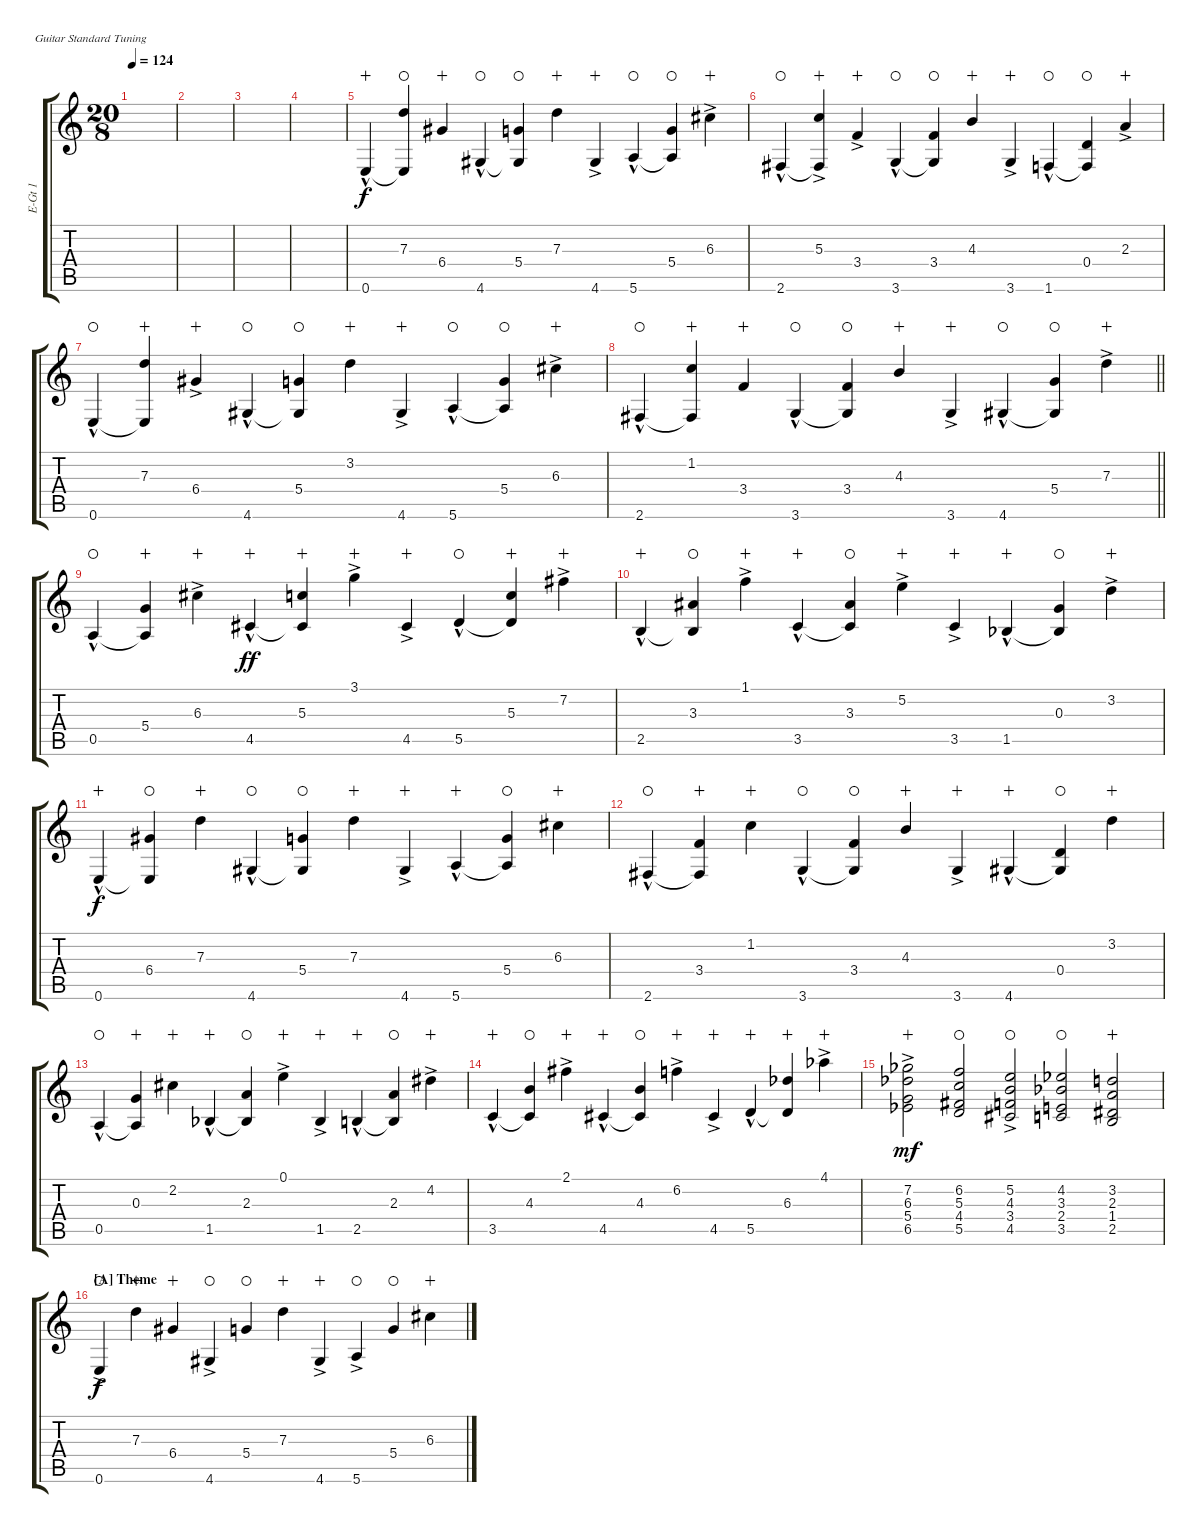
\bracketExtendMode groupsimilarinstruments
\otherSystemsTrackNameOrientation horizontal
\track ("E-Guitar 1 (wah)" "E-Gt 1") {instrument electricguitarclean}
\staff {score tabs}
\tuning (E4 B3 G3 D3 A2 E2)
\ts (20 8)
\tempo 124
\clef g2
\ks c
|
|
|
|
0.6{hac}.4{dy f wahc beam Up} (7.3 0.6{t}).4{waho beam Up} 6.4{acc #}.4{wahc beam Up} 4.6{hac acc #}.4{waho beam Up} (5.4 4.6{t acc #}).4{waho beam Up} 7.3.4{wahc beam Down} 4.6{ac acc #}.4{wahc beam Up} 5.6{hac}.4{waho beam Up} (5.4 5.6{t}).4{waho beam Up} 6.3{ac acc #}.4{wahc beam Down} |
2.6{hac acc #}.4{waho beam Up} (5.3{ac} 2.6{t acc #}).4{wahc beam Up} 3.4{ac}.4{wahc beam Up} 3.6{hac}.4{waho beam Up} (3.4 3.6{t}).4{waho beam Up} 4.3.4{wahc beam Up} 3.6{ac}.4{wahc beam Up} 1.6{hac}.4{waho beam Up} (0.4 1.6{t}).4{waho beam Up} 2.3{ac}.4{wahc beam Up} |
0.6{hac}.4{waho beam Up} (7.3 0.6{t}).4{wahc beam Up} 6.4{ac acc #}.4{wahc beam Up} 4.6{hac acc #}.4{waho beam Up} (5.4 4.6{t acc #}).4{waho beam Up} 3.2.4{wahc beam Down} 4.6{ac acc #}.4{wahc beam Up} 5.6{hac}.4{waho beam Up} (5.4 5.6{t}).4{waho beam Up} 6.3{ac acc #}.4{wahc beam Down} |
\barLineRight lightlight
2.6{hac acc #}.4{waho beam Up} (1.2 2.6{t acc #}).4{wahc beam Up} 3.4.4{wahc beam Up} 3.6{hac}.4{waho beam Up} (3.4 3.6{t}).4{waho beam Up} 4.3.4{wahc beam Up} 3.6{ac}.4{wahc beam Up} 4.6{hac acc #}.4{waho beam Up} (5.4 4.6{t acc #}).4{waho beam Up} 7.3{ac}.4{wahc beam Down} |
0.5{hac}.4{waho beam Up} (5.4 0.5{t}).4{wahc beam Up} 6.3{ac acc #}.4{wahc beam Down} 4.5{hac acc #}.4{dy ff wahc beam Up} (5.3 4.5{t acc #}).4{wahc beam Up} 3.1{ac}.4{wahc beam Down} 4.5{ac acc #}.4{wahc beam Up} 5.5{hac}.4{waho beam Up} (5.3 5.5{t}).4{wahc beam Up} 7.2{ac acc #}.4{wahc beam Down} |
2.5{hac}.4{wahc beam Up} (3.3{acc #} 2.5{t}).4{waho beam Up} 1.1{ac}.4{wahc beam Down} 3.5{hac}.4{wahc beam Up} (3.3{acc #} 3.5{t}).4{waho beam Up} 5.2{ac}.4{wahc beam Down} 3.5{ac}.4{wahc beam Up} 1.5{hac acc b}.4{wahc beam Up} (0.3 1.5{t acc b}).4{waho beam Up} 3.2{ac}.4{wahc beam Down} |
0.6{hac}.4{dy f wahc beam Up} (6.4{acc #} 0.6{t}).4{waho beam Up} 7.3.4{wahc beam Down} 4.6{hac acc #}.4{waho beam Up} (5.4 4.6{t acc #}).4{waho beam Up} 7.3.4{wahc beam Down} 4.6{ac acc #}.4{wahc beam Up} 5.6{hac}.4{wahc beam Up} (5.4 5.6{t}).4{waho beam Up} 6.3{acc #}.4{wahc beam Down} |
2.6{hac acc #}.4{waho beam Up} (3.4 2.6{t acc #}).4{wahc beam Up} 1.2.4{wahc beam Down} 3.6{hac}.4{waho beam Up} (3.4 3.6{t}).4{waho beam Up} 4.3.4{wahc beam Up} 3.6{ac}.4{wahc beam Up} 4.6{hac acc #}.4{wahc beam Up} (0.4 4.6{t acc #}).4{waho beam Up} 3.2.4{wahc beam Down} |
0.5{hac}.4{waho beam Up} (0.3 0.5{t}).4{wahc beam Up} 2.2{acc #}.4{wahc beam Down} 1.5{hac acc b}.4{wahc beam Up} (2.3 1.5{t acc b}).4{waho beam Up} 0.1{ac}.4{wahc beam Down} 1.5{ac acc b}.4{wahc beam Up} 2.5{hac}.4{wahc beam Up} (2.3 2.5{t}).4{waho beam Up} 4.2{ac acc #}.4{wahc beam Down} |
3.5{hac}.4{wahc beam Up} (4.3 3.5{t}).4{waho beam Up} 2.1{ac acc #}.4{wahc beam Down} 4.5{hac acc #}.4{wahc beam Up} (4.3 4.5{t acc #}).4{waho beam Up} 6.2{ac}.4{wahc beam Down} 4.5{ac acc #}.4{wahc beam Up} 5.5{hac}.4{wahc beam Up} (6.3{acc b} 5.5{t}).4{wahc beam Up} 4.1{ac acc b}.4{wahc beam Down} |
(6.5{ac acc b} 5.4 6.3{acc b} 7.2{acc b}).2{dy mf wahc beam Down} (6.2 5.3 4.4{acc #} 5.5).2{waho beam Up} (4.5{acc #} 3.4 4.3{ac} 5.2{ac}).2{waho beam Up} (4.2{acc b} 2.4 3.5 3.3{acc b}).2{waho beam Up} (2.5 1.4{acc #} 2.3 3.2).2{wahc beam Up} |
\section ("A" "Theme")
0.6{ac}.4{dy f waho beam Up} 7.3.4{wahc beam Down} 6.4{acc #}.4{wahc beam Up} 4.6{ac acc #}.4{waho beam Up} 5.4.4{waho beam Up} 7.3.4{wahc beam Down} 4.6{ac acc #}.4{wahc beam Up} 5.6{ac}.4{waho beam Up} 5.4.4{waho beam Up} 6.3{acc #}.4{wahc beam Down}
